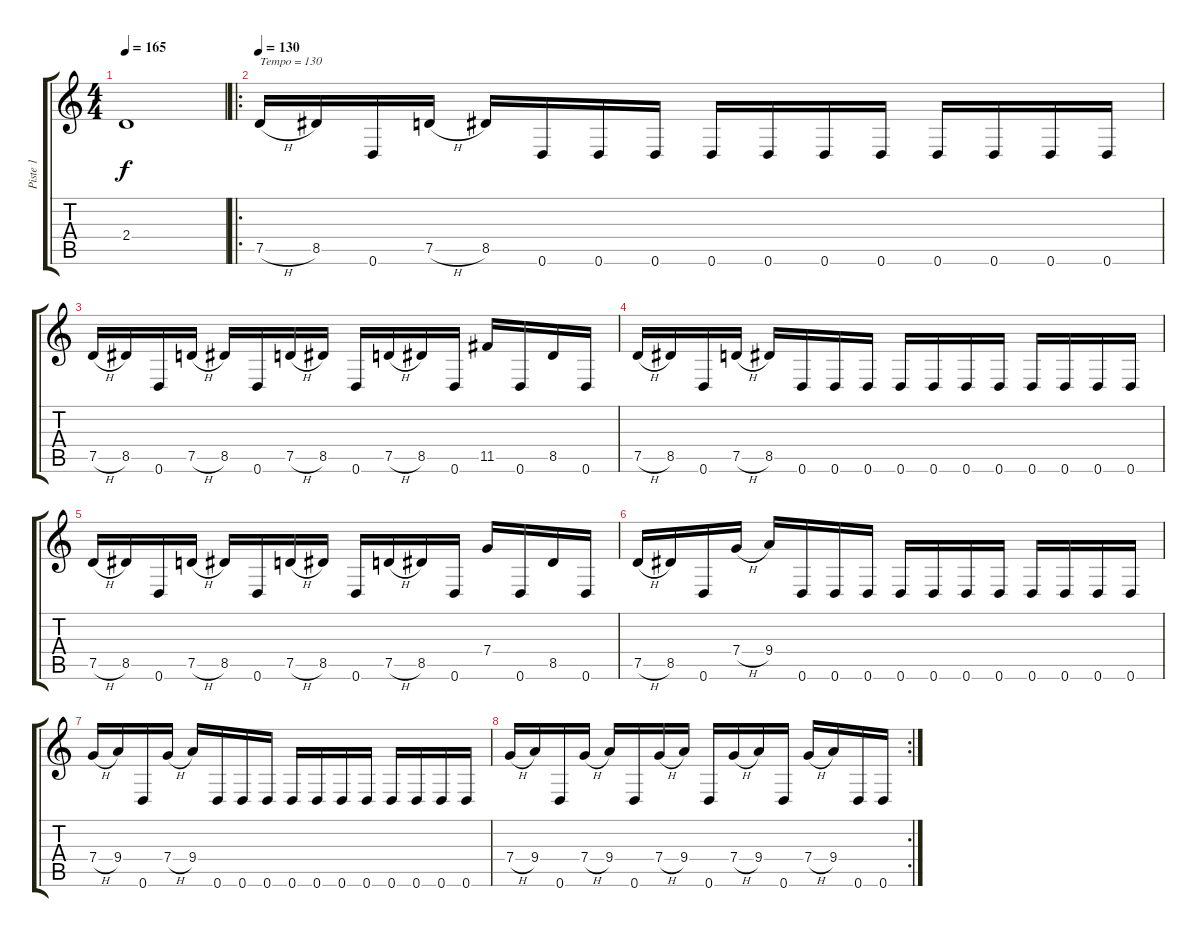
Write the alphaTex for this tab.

\track ("Piste 1" "Piste 1") {instrument distortionguitar}
\staff {score tabs}
\tuning (D4 A3 F3 C3 G2 D2) {hide}
\ts (4 4)
\tempo 165
\clef g2
\ks c
2.4.1{dy f} |
\ro
\tempo 130
7.5{h}.16{txt "Tempo = 130"} 8.5.16 0.6.16 7.5{h}.16 8.5.16 0.6.16 0.6.16 0.6.16 0.6.16 0.6.16 0.6.16 0.6.16 0.6.16 0.6.16 0.6.16 0.6.16 |
7.5{h}.16 8.5.16 0.6.16 7.5{h}.16 8.5.16 0.6.16 7.5{h}.16 8.5.16 0.6.16 7.5{h}.16 8.5.16 0.6.16 11.5.16 0.6.16 8.5.16 0.6.16 |
7.5{h}.16 8.5.16 0.6.16 7.5{h}.16 8.5.16 0.6.16 0.6.16 0.6.16 0.6.16 0.6.16 0.6.16 0.6.16 0.6.16 0.6.16 0.6.16 0.6.16 |
7.5{h}.16 8.5.16 0.6.16 7.5{h}.16 8.5.16 0.6.16 7.5{h}.16 8.5.16 0.6.16 7.5{h}.16 8.5.16 0.6.16 7.4.16 0.6.16 8.5.16 0.6.16 |
7.5{h}.16 8.5.16 0.6.16 7.4{h}.16 9.4.16 0.6.16 0.6.16 0.6.16 0.6.16 0.6.16 0.6.16 0.6.16 0.6.16 0.6.16 0.6.16 0.6.16 |
7.4{h}.16 9.4.16 0.6.16 7.4{h}.16 9.4.16 0.6.16 0.6.16 0.6.16 0.6.16 0.6.16 0.6.16 0.6.16 0.6.16 0.6.16 0.6.16 0.6.16 |
\rc 2
7.4{h}.16 9.4.16 0.6.16 7.4{h}.16 9.4.16 0.6.16 7.4{h}.16 9.4.16 0.6.16 7.4{h}.16 9.4.16 0.6.16 7.4{h}.16 9.4.16 0.6.16 0.6.16
